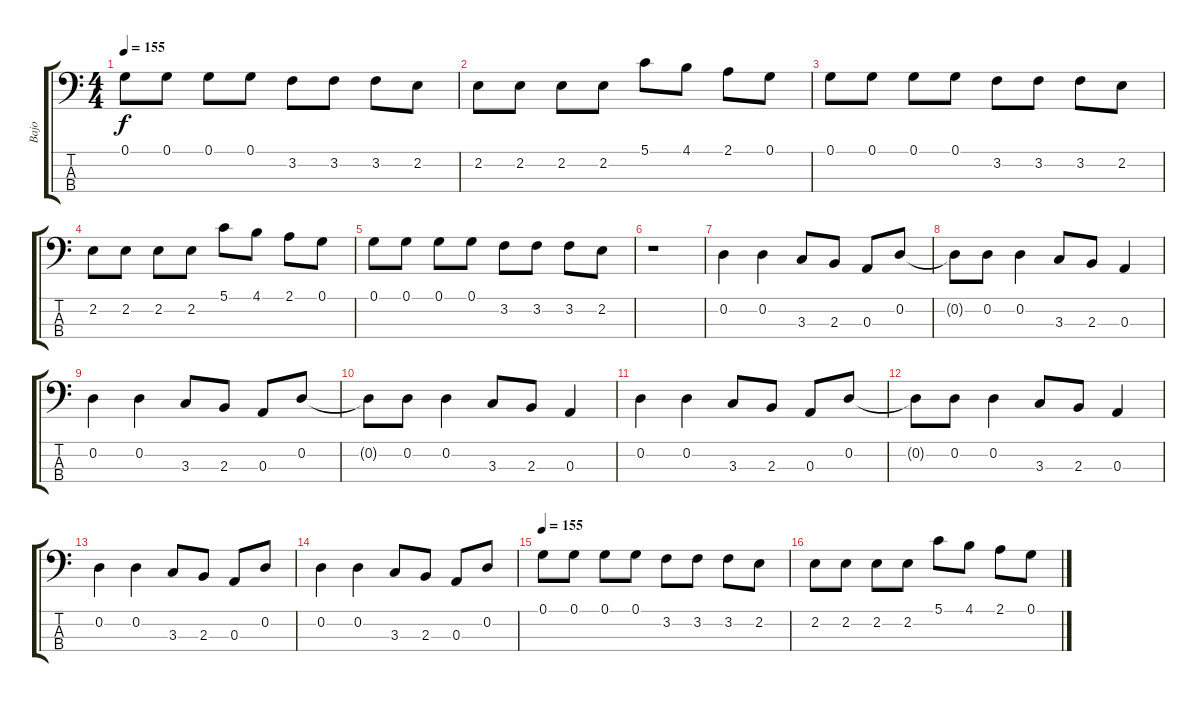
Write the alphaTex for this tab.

\track ("Bajo" "Bajo") {instrument fretlessbass}
\staff {score tabs}
\tuning (G2 D2 A1 E1) {hide}
\ts (4 4)
\tempo 155
\clef f4
\ks c
0.1.8{dy f} 0.1.8 0.1.8 0.1.8 3.2.8 3.2.8 3.2.8 2.2.8 |
2.2.8 2.2.8 2.2.8 2.2.8 5.1.8 4.1.8 2.1.8 0.1.8 |
0.1.8 0.1.8 0.1.8 0.1.8 3.2.8 3.2.8 3.2.8 2.2.8 |
2.2.8 2.2.8 2.2.8 2.2.8 5.1.8 4.1.8 2.1.8 0.1.8 |
0.1.8 0.1.8 0.1.8 0.1.8 3.2.8 3.2.8 3.2.8 2.2.8 |
r.1 |
0.2.4 0.2.4 3.3.8 2.3.8 0.3.8 0.2.8 |
0.2{t}.8 0.2.8 0.2.4 3.3.8 2.3.8 0.3.4 |
0.2.4 0.2.4 3.3.8 2.3.8 0.3.8 0.2.8 |
0.2{t}.8 0.2.8 0.2.4 3.3.8 2.3.8 0.3.4 |
0.2.4 0.2.4 3.3.8 2.3.8 0.3.8 0.2.8 |
0.2{t}.8 0.2.8 0.2.4 3.3.8 2.3.8 0.3.4 |
0.2.4 0.2.4 3.3.8 2.3.8 0.3.8 0.2.8 |
0.2.4 0.2.4 3.3.8 2.3.8 0.3.8 0.2.8 |
\tempo 155
0.1.8 0.1.8 0.1.8 0.1.8 3.2.8 3.2.8 3.2.8 2.2.8 |
2.2.8 2.2.8 2.2.8 2.2.8 5.1.8 4.1.8 2.1.8 0.1.8
